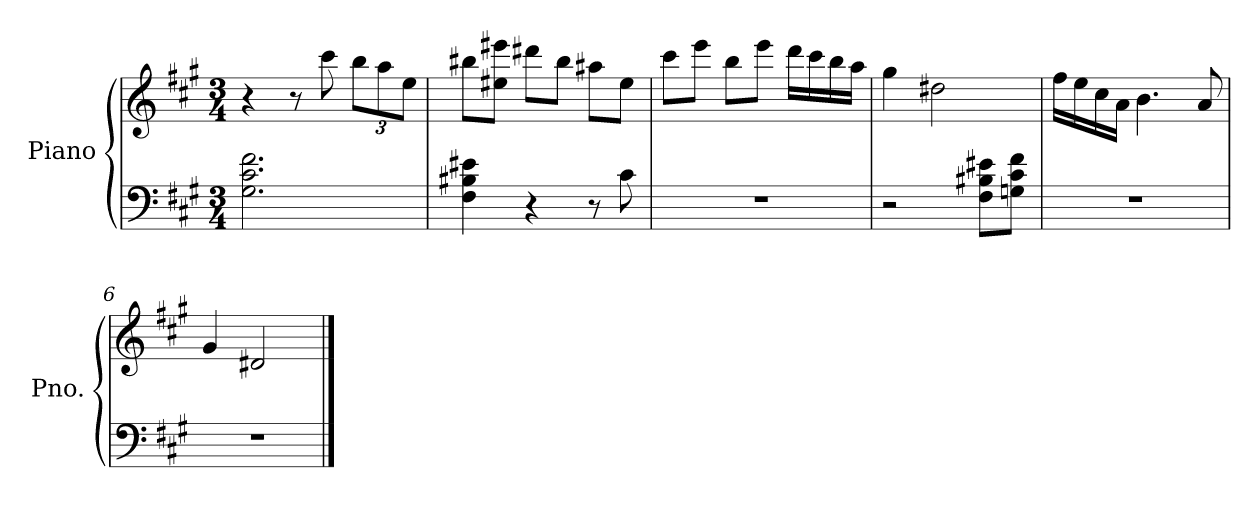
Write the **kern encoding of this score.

**kern	**kern
*part1	*part1
*staff2	*staff1
*I"Piano	*
*I'Pno.	*
*clefF4	*clefG2
*k[f#c#g#]	*k[f#c#g#]
*M3/4	*M3/4
*MM160	*MM160
=1	=1
2.G#\ 2.c#\ 2.f#\	4r
.	8r
.	8ccc#\
*	*Xbrackettup
.	12bb\L
.	12aa\
.	12ee\J
=2	=2
4F#\ 4B#X\ 4e#X\	8bb#X\L
.	8ee#X\ 8eee#X\J
4r	8ddd#X\L
.	8bb#\J
8r	8aa#X\L
8c#\	8ee#\J
=3	=3
2.r	8ccc#\L
.	8eee\J
.	8bb\L
.	8eee\J
.	16ddd\LL
.	16ccc#\
.	16bb\
.	16aa\JJ
=4	=4
2r	4gg#\
.	2dd#X\
8F#\ 8B#X\ 8e#X\L	.
8Gn\ 8c#\ 8f#\J	.
=5	=5
2.r	16ff#\LL
.	16ee\
.	16cc#\
.	16a\JJ
.	4.b\
.	8a/
=6	=6
2.r	4g#/
.	2d#X/
==	==
*-	*-
